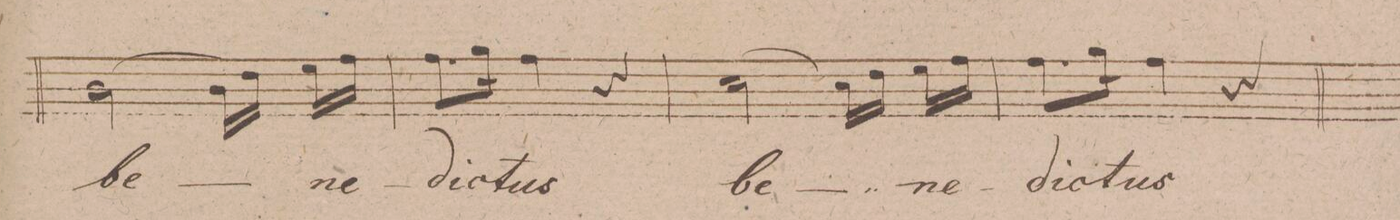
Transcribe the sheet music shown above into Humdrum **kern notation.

**kern	**text
*I"Tenore. Solo	*
*clefC4	*
*k[f#c#g#]	*
*M3/4	*
(>2A\	be-
16A\LL	.
16c#\JJ)	.
16d\LL	-ne-
16e\JJ	.
=82	=82
8.e\L	-dic-
16f#\Jk	.
4e\	-tus
4r	.
=83	=83
[2B\	be-
16B\LL]	.
16c#\JJ	.
16d\LL	-ne-
16e\JJ	.
=84	=84
8.e\L	-dic-
16f#\Jk	.
4e\	-tus
4r	.
=85	=85
*-	*-
